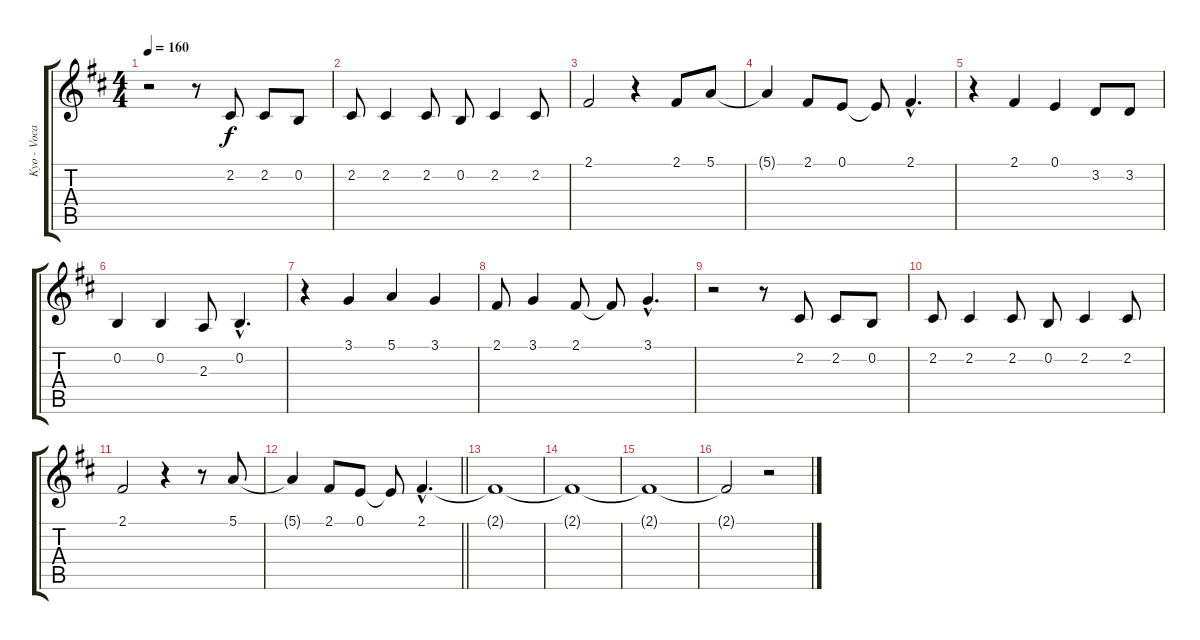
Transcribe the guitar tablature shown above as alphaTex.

\track ("Kyo - Vocal" "Kyo - Voca") {instrument sopranosax}
\staff {score tabs}
\tuning (E4 B3 G3 D3 A2 E2) {hide}
\ts (4 4)
\tempo 160
\clef g2
\ks d
r.2{dy f} r.8 2.2.8 2.2.8 0.2.8 |
2.2.8 2.2.4 2.2.8 0.2.8 2.2.4 2.2.8 |
2.1.2 r.4 2.1.8 5.1.8 |
5.1{t}.4 2.1.8 0.1.8 0.1{t}.8 2.1{hac}.4{d} |
r.4 2.1.4 0.1.4 3.2.8 3.2.8 |
0.2.4 0.2.4 2.3.8 0.2{hac}.4{d} |
r.4 3.1.4 5.1.4 3.1.4 |
2.1.8 3.1.4 2.1.8 2.1{t}.8 3.1{hac}.4{d} |
r.2 r.8 2.2.8 2.2.8 0.2.8 |
2.2.8 2.2.4 2.2.8 0.2.8 2.2.4 2.2.8 |
2.1.2 r.4 r.8 5.1.8 |
\barLineRight lightlight
5.1{t}.4 2.1.8 0.1.8 0.1{t}.8 2.1{hac}.4{d} |
2.1{t}.1 |
2.1{t}.1 |
2.1{t}.1 |
2.1{t}.2 r.2
